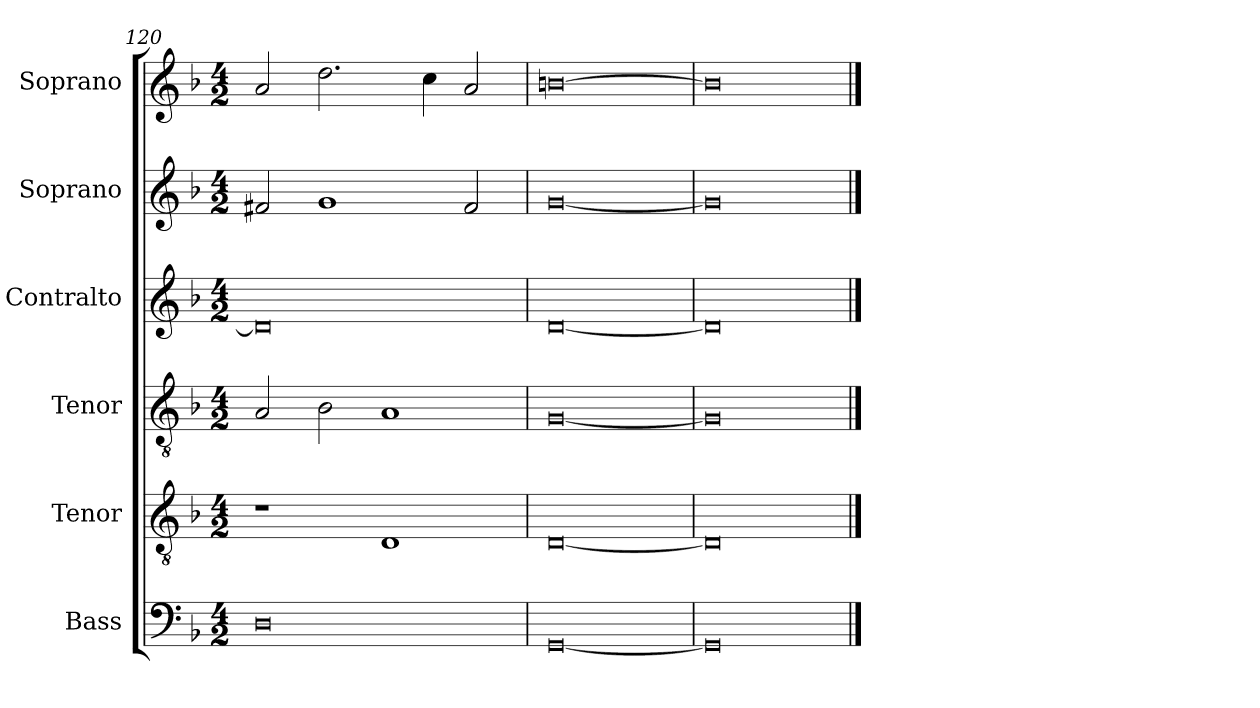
**kern	**kern	**kern	**kern	**kern	**kern
*part6	*part5	*part4	*part3	*part2	*part1
*staff6	*staff5	*staff4	*staff3	*staff2	*staff1
*I"Bass	*I"Tenor	*I"Tenor	*I"Contralto	*I"Soprano	*I"Soprano
*I'B	*I'T	*I'T	*I'A	*I'S	*I'S
*clefF4	*clefGv2	*clefGv2	*clefG2	*clefG2	*clefG2
*k[b-]	*k[b-]	*k[b-]	*k[b-]	*k[b-]	*k[b-]
*G:dor	*G:dor	*G:dor	*G:dor	*G:dor	*G:dor
*M4/2	*M4/2	*M4/2	*M4/2	*M4/2	*M4/2
=120	=120	=120	=120	=120	=120
0D	1r	2A	0d]	2f#X	2a
.	.	2B-	.	1g	2.dd
.	1D	1A	.	.	.
.	.	.	.	.	4cc
.	.	.	.	2f#	2a
=121	=121	=121	=121	=121	=121
[0GG	[0D	[0G	[0d	[0g	[0bn
=122	=122	=122	=122	=122	=122
0GG]	0D]	0G]	0d]	0g]	0b]
==	==	==	==	==	==
*-	*-	*-	*-	*-	*-
